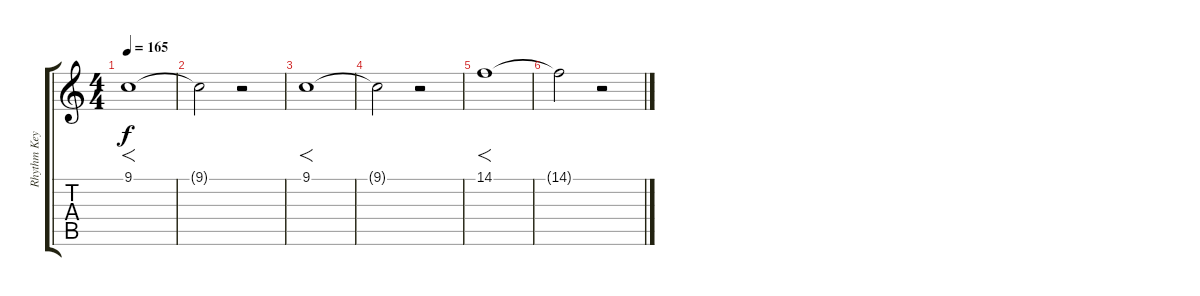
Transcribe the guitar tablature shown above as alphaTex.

\track ("Rhythm Keyboard" "Rhythm Key") {instrument stringensemble1}
\staff {score tabs}
\tuning (Eb4 Bb3 Gb3 Db3 Ab2 Eb2) {hide}
\ts (4 4)
\tempo 165
\clef g2
\ks c
9.1.1{f dy f instrument pad2warm} |
9.1{t}.2 r.2 |
9.1.1{f} |
9.1{t}.2 r.2 |
14.1.1{f} |
14.1{t}.2 r.2
